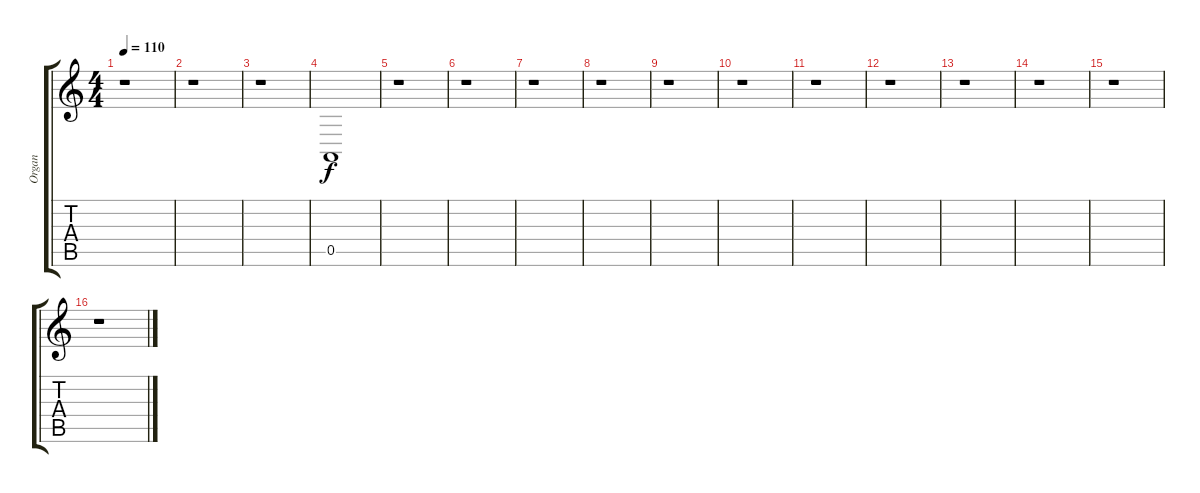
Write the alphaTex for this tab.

\track ("Organ" "Organ") {instrument drawbarorgan}
\staff {score tabs}
\tuning (E4 B3 G3 D3 A2 E2) {hide}
\ts (4 4)
\tempo 110
\clef g2
\ks c
r.1{dy f} |
r.1 |
r.1 |
0.5.1 |
r.1 |
r.1 |
r.1 |
r.1 |
r.1 |
r.1 |
r.1 |
r.1 |
r.1 |
r.1 |
r.1 |
r.1
